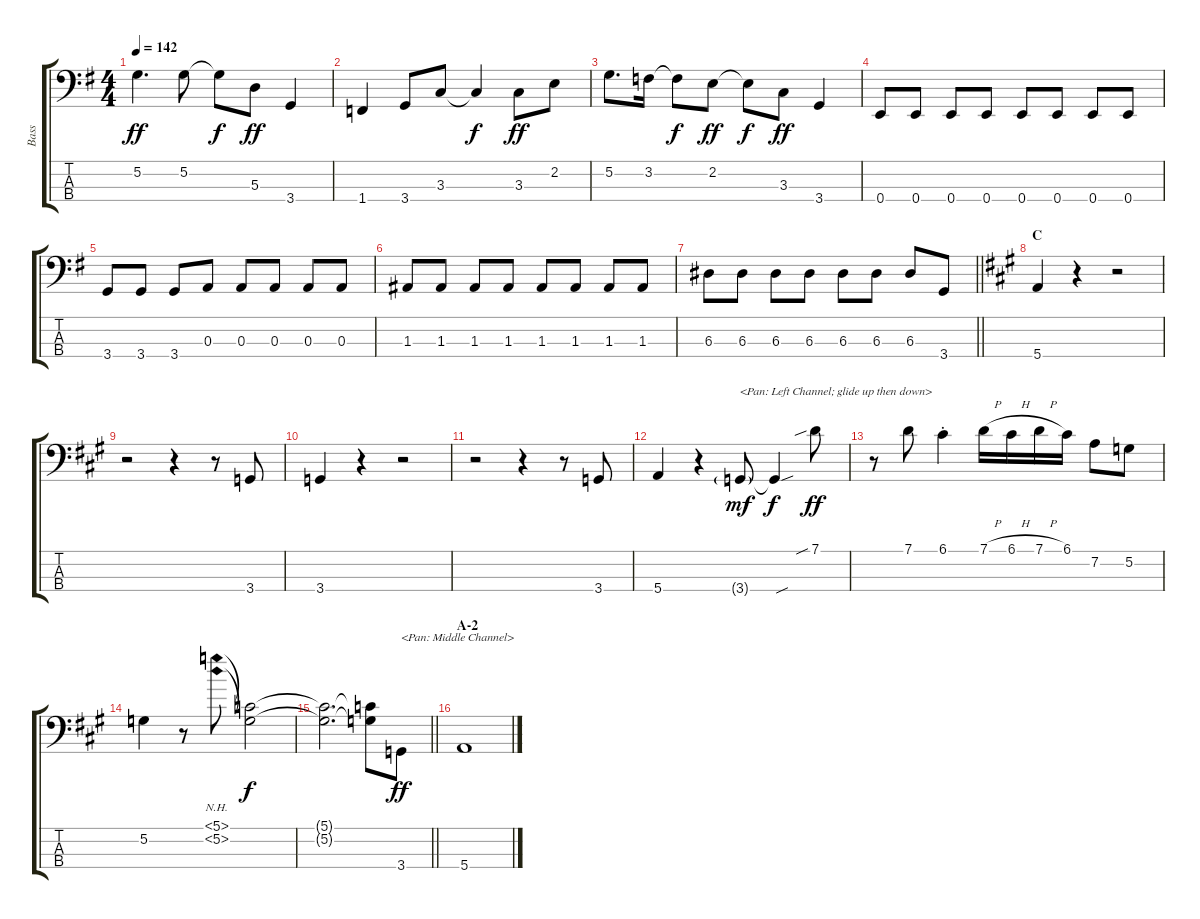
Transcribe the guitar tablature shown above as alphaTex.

\track ("Bass" "Bass") {instrument electricbasspick}
\staff {score tabs}
\tuning (G2 D2 A1 E1) {hide}
\ts (4 4)
\tempo 142
\clef f4
\ks g
5.2.4{d dy ff} 5.2.8 5.2{t}.8{dy f} 5.3.8{dy ff} 3.4.4 |
1.4.4 3.4.8 3.3.8 3.3{t}.4{dy f} 3.3.8{dy ff} 2.2.8 |
5.2.8{d} 3.2.16 3.2{t}.8{dy f} 2.2.8{dy ff} 2.2{t}.8{dy f} 3.3.8{dy ff} 3.4.4 |
0.4.8 0.4.8 0.4.8 0.4.8 0.4.8 0.4.8 0.4.8 0.4.8 |
3.4.8 3.4.8 3.4.8 0.3.8 0.3.8 0.3.8 0.3.8 0.3.8 |
1.3.8 1.3.8 1.3.8 1.3.8 1.3.8 1.3.8 1.3.8 1.3.8 |
\barLineRight lightlight
6.3.8 6.3.8 6.3.8 6.3.8 6.3.8 6.3.8 6.3.8 3.4.8 |
\section ("" "C")
\ks a
5.4.4 r.4 r.2 |
r.2 r.4 r.8 3.4.8 |
3.4.4 r.4 r.2 |
r.2 r.4 r.8 3.4.8 |
5.4.4 r.4 3.4{g}.8{txt "<Pan: Left Channel; glide up then down>" dy mf balance 0} 3.4{sou t}.4{dy f} 7.1{sib}.8{dy ff} |
r.8 7.1.8 6.1{st}.4 7.1{h}.16 6.1{h}.16 7.1{h}.16 6.1.16 7.2.8 5.2.8 |
5.2.4 r.8 (5.1{nh} 5.2{nh}).8 (5.1{t} 5.2{t}).2{dy f} |
\barLineRight lightlight
(5.1{t} 5.2{t}).2{d} (5.1{t} 5.2{t}).8 3.4.8{txt "<Pan: Middle Channel>" dy ff balance 8} |
\section ("" "A-2")
5.4.1
